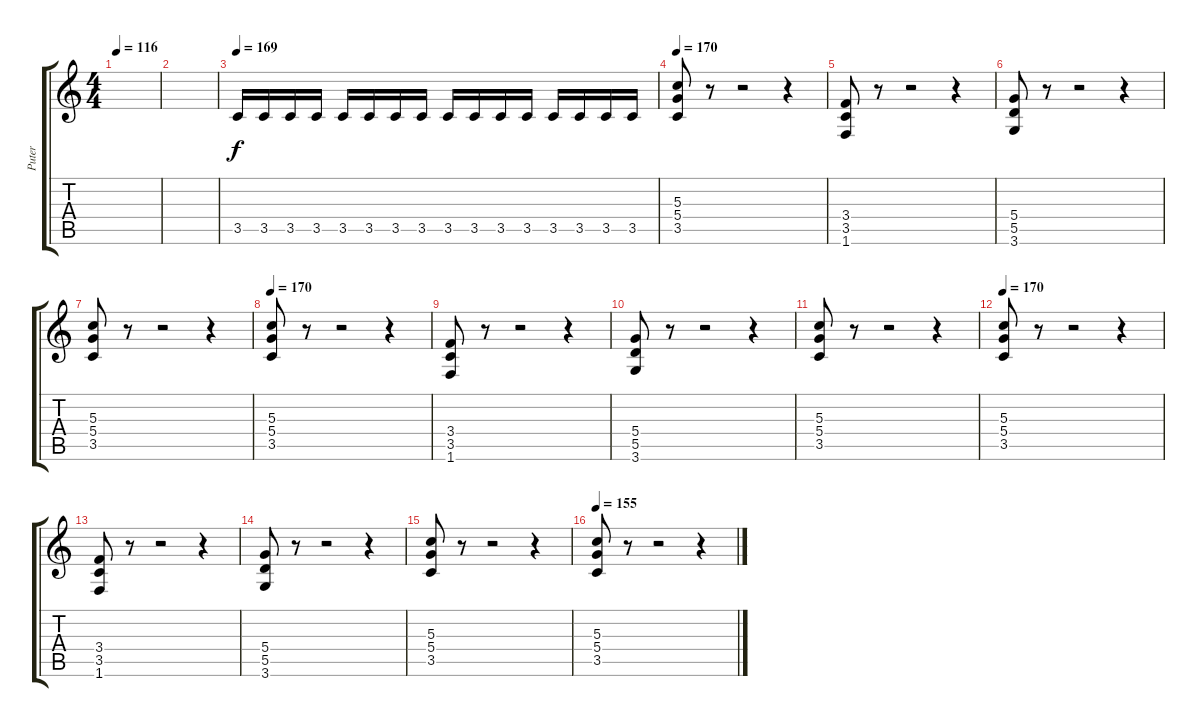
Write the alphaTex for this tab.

\track ("Puter" "Puter") {instrument distortionguitar}
\staff {score tabs}
\tuning (E4 B3 G3 D3 A2 E2) {hide}
\ts (4 4)
\tempo 116
\clef g2
\ks c
|
|
\tempo 169
3.5.16 3.5.16 3.5.16 3.5.16 3.5.16 3.5.16 3.5.16 3.5.16 3.5.16 3.5.16 3.5.16 3.5.16 3.5.16 3.5.16 3.5.16 3.5.16 |
\tempo 170
(5.3 5.4 3.5).8 r.8 r.2 r.4 |
(3.4 3.5 1.6).8 r.8 r.2 r.4 |
(5.4 5.5 3.6).8 r.8 r.2 r.4 |
(5.3 5.4 3.5).8 r.8 r.2 r.4 |
\tempo 170
(5.3 5.4 3.5).8 r.8 r.2 r.4 |
(3.4 3.5 1.6).8 r.8 r.2 r.4 |
(5.4 5.5 3.6).8 r.8 r.2 r.4 |
(5.3 5.4 3.5).8 r.8 r.2 r.4 |
\tempo 170
(5.3 5.4 3.5).8 r.8 r.2 r.4 |
(3.4 3.5 1.6).8 r.8 r.2 r.4 |
(5.4 5.5 3.6).8 r.8 r.2 r.4 |
(5.3 5.4 3.5).8 r.8 r.2 r.4 |
\tempo 155
(5.3 5.4 3.5).8 r.8 r.2 r.4
